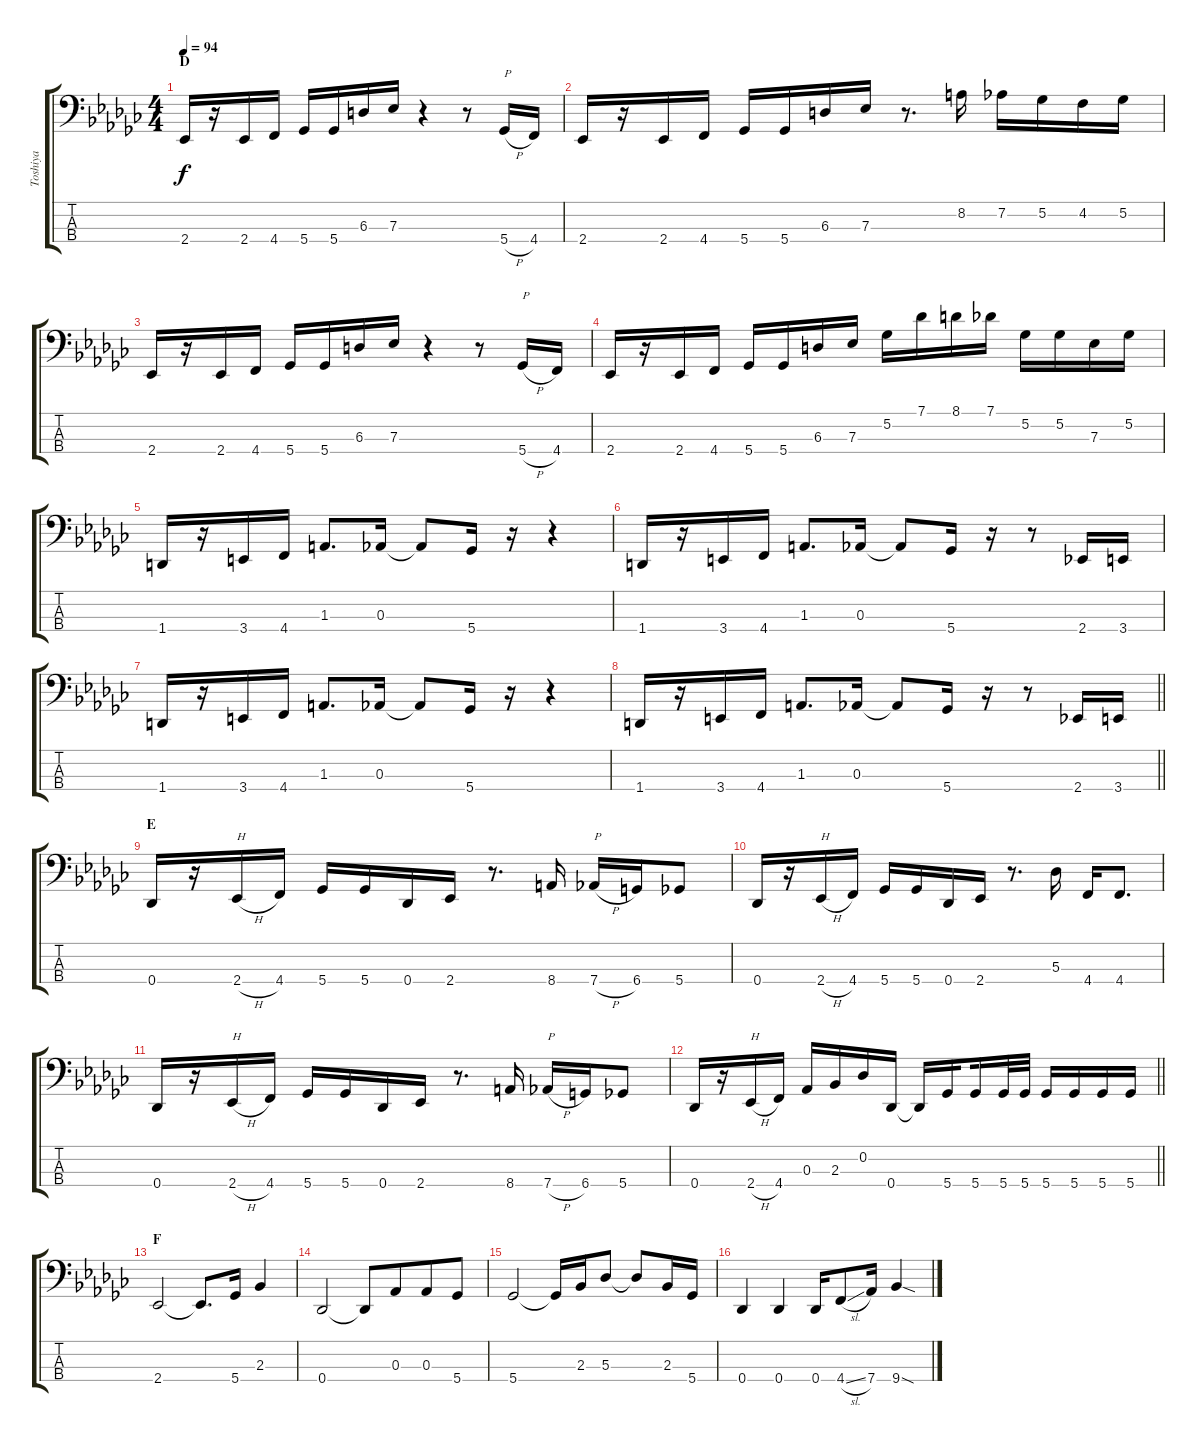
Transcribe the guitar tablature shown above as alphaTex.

\track ("Toshiya" "Toshiya") {instrument electricbasspick}
\staff {score tabs}
\tuning (Gb2 Db2 Ab1 Db1) {hide}
\ts (4 4)
\section ("" "D")
\tempo 94
\clef f4
\ks ebminor
2.4.16{dy f} r.16 2.4.16 4.4.16 5.4.16 5.4.16 6.3.16 7.3.16 r.4 r.8 5.4{h}.16{txt "P"} 4.4.16 |
2.4.16 r.16 2.4.16 4.4.16 5.4.16 5.4.16 6.3.16 7.3.16 r.8{d} 8.2.16 7.2.16 5.2.16 4.2.16 5.2.16 |
2.4.16 r.16 2.4.16 4.4.16 5.4.16 5.4.16 6.3.16 7.3.16 r.4 r.8 5.4{h}.16{txt "P"} 4.4.16 |
2.4.16 r.16 2.4.16 4.4.16 5.4.16 5.4.16 6.3.16 7.3.16 5.2.16 7.1.16 8.1.16 7.1.16 5.2.16 5.2.16 7.3.16 5.2.16 |
1.4.16 r.16 3.4.16 4.4.16 1.3.8{d} 0.3.16 0.3{t}.8 5.4.16 r.16 r.4 |
1.4.16 r.16 3.4.16 4.4.16 1.3.8{d} 0.3.16 0.3{t}.8 5.4.16 r.16 r.8 2.4.16 3.4.16 |
1.4.16 r.16 3.4.16 4.4.16 1.3.8{d} 0.3.16 0.3{t}.8 5.4.16 r.16 r.4 |
\barLineRight lightlight
1.4.16 r.16 3.4.16 4.4.16 1.3.8{d} 0.3.16 0.3{t}.8 5.4.16 r.16 r.8 2.4.16 3.4.16 |
\section ("" "E")
0.4.16 r.16 2.4{h}.16{txt "H"} 4.4.16 5.4.16 5.4.16 0.4.16 2.4.16 r.8{d} 8.4.16 7.4{h}.16{txt "P"} 6.4.16 5.4.8 |
0.4.16 r.16 2.4{h}.16{txt "H"} 4.4.16 5.4.16 5.4.16 0.4.16 2.4.16 r.8{d} 5.3.16 4.4.16 4.4.8{d} |
0.4.16 r.16 2.4{h}.16{txt "H"} 4.4.16 5.4.16 5.4.16 0.4.16 2.4.16 r.8{d} 8.4.16 7.4{h}.16{txt "P"} 6.4.16 5.4.8 |
\barLineRight lightlight
0.4.16 r.16 2.4{h}.16{txt "H"} 4.4.16 0.3.16 2.3.16 0.2.16 0.4.16 0.4{t}.16 5.4.16{beam splitsecondary} 5.4.16 5.4.32 5.4.32 5.4.16 5.4.16 5.4.16 5.4.16 |
\section ("" "F")
2.4.2 2.4{t}.8{d} 5.4.16 2.3.4 |
0.4.2 0.4{t}.8 0.3.8{beam merge} 0.3.8 5.4.8 |
5.4.2 5.4{t}.16 2.3.16 5.3.8 5.3{t}.8 2.3.16 5.4.16 |
0.4.4 0.4.4 0.4.16 4.4{sl}.8 7.4.16 9.4{sod}.4
